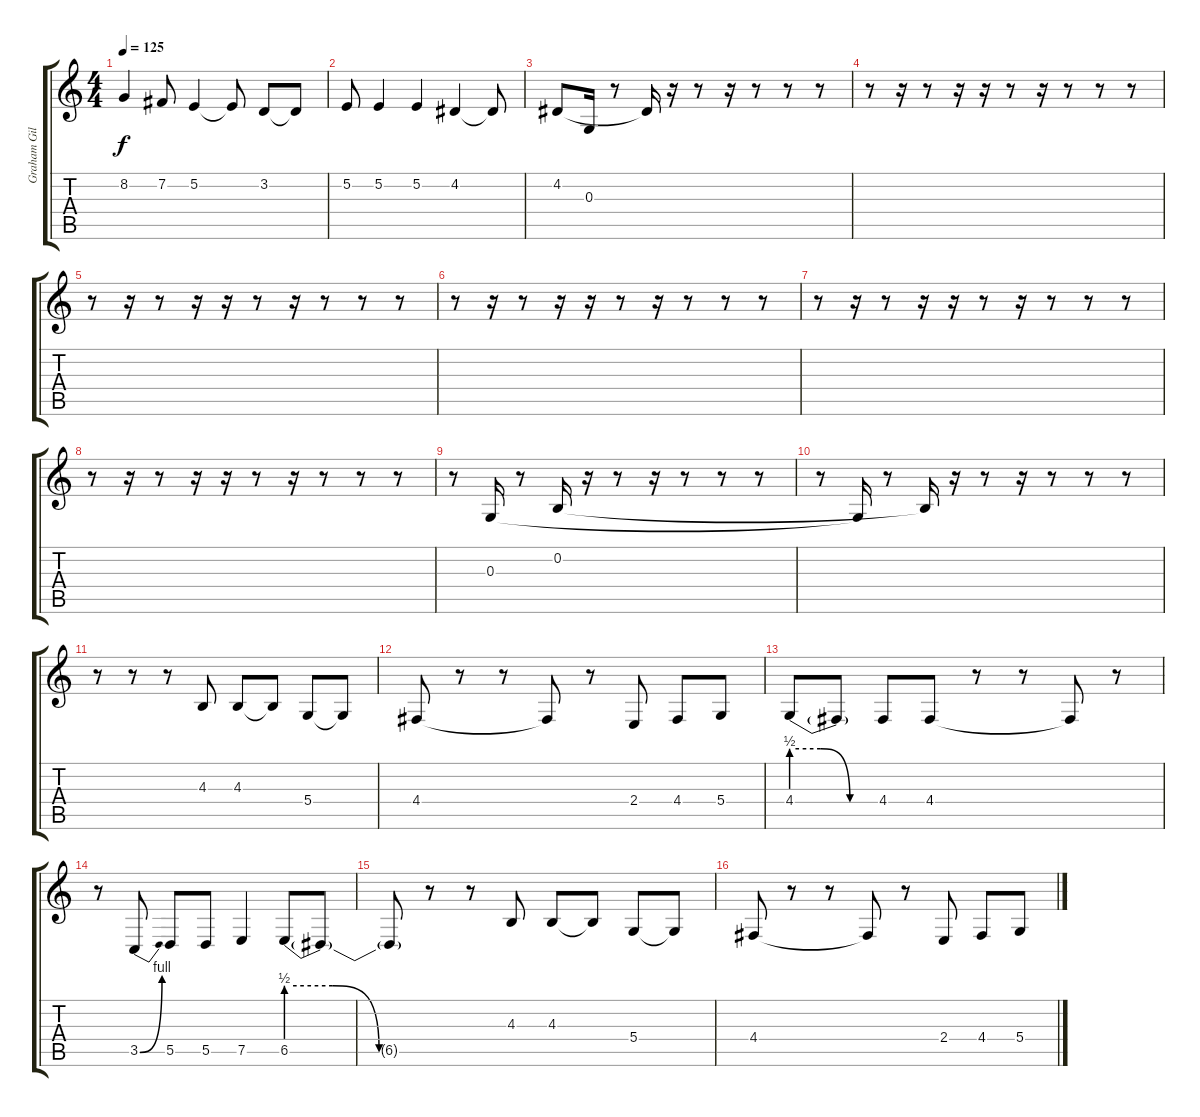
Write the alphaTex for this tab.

\track ("Graham Gillespie" "Graham Gil") {instrument lead2sawtooth}
\staff {score tabs}
\tuning (E4 B3 G3 D3 A2 E2) {hide}
\ts (4 4)
\tempo 125
\clef g2
\ks c
8.2.4{dy f} 7.2.8 5.2.4 5.2{t}.8 3.2.8 3.2{t}.8 |
5.2.8 5.2.4 5.2.4 4.2.4 4.2{t}.8 |
4.2.8 0.3.16 r.8 4.2{t}.16 r.16 r.8 r.16 r.8 r.8 r.8 |
r.8 r.16 r.8 r.16 r.16 r.8 r.16 r.8 r.8 r.8 |
r.8 r.16 r.8 r.16 r.16 r.8 r.16 r.8 r.8 r.8 |
r.8 r.16 r.8 r.16 r.16 r.8 r.16 r.8 r.8 r.8 |
r.8 r.16 r.8 r.16 r.16 r.8 r.16 r.8 r.8 r.8 |
r.8 r.16 r.8 r.16 r.16 r.8 r.16 r.8 r.8 r.8 |
r.8 0.3.16 r.8 0.2.16 r.16 r.8 r.16 r.8 r.8 r.8 |
r.8 0.3{t}.16 r.8 0.2{t}.16 r.16 r.8 r.16 r.8 r.8 r.8 |
r.8 r.8 r.8 4.3.8 4.3.8 4.3{t}.8 5.4.8 5.4{t}.8 |
4.4.8 r.8 r.8 4.4{t}.8 r.8 2.4.8 4.4.8 5.4.8 |
4.4{be (custom 0 2 20 2 40 0 60 0)}.8 4.4{t}.8 4.4.8 4.4.8 r.8 r.8 4.4{t}.8 r.8 |
r.8 3.5{be (bend 0 0 60 4)}.8 5.5.8 5.5.8 7.5.4 6.5{be (custom 0 2 20 2 40 0 60 0)}.8 6.5{t}.8 |
6.5{t}.8 r.8 r.8 4.3.8 4.3.8 4.3{t}.8 5.4.8 5.4{t}.8 |
4.4.8 r.8 r.8 4.4{t}.8 r.8 2.4.8 4.4.8 5.4.8
